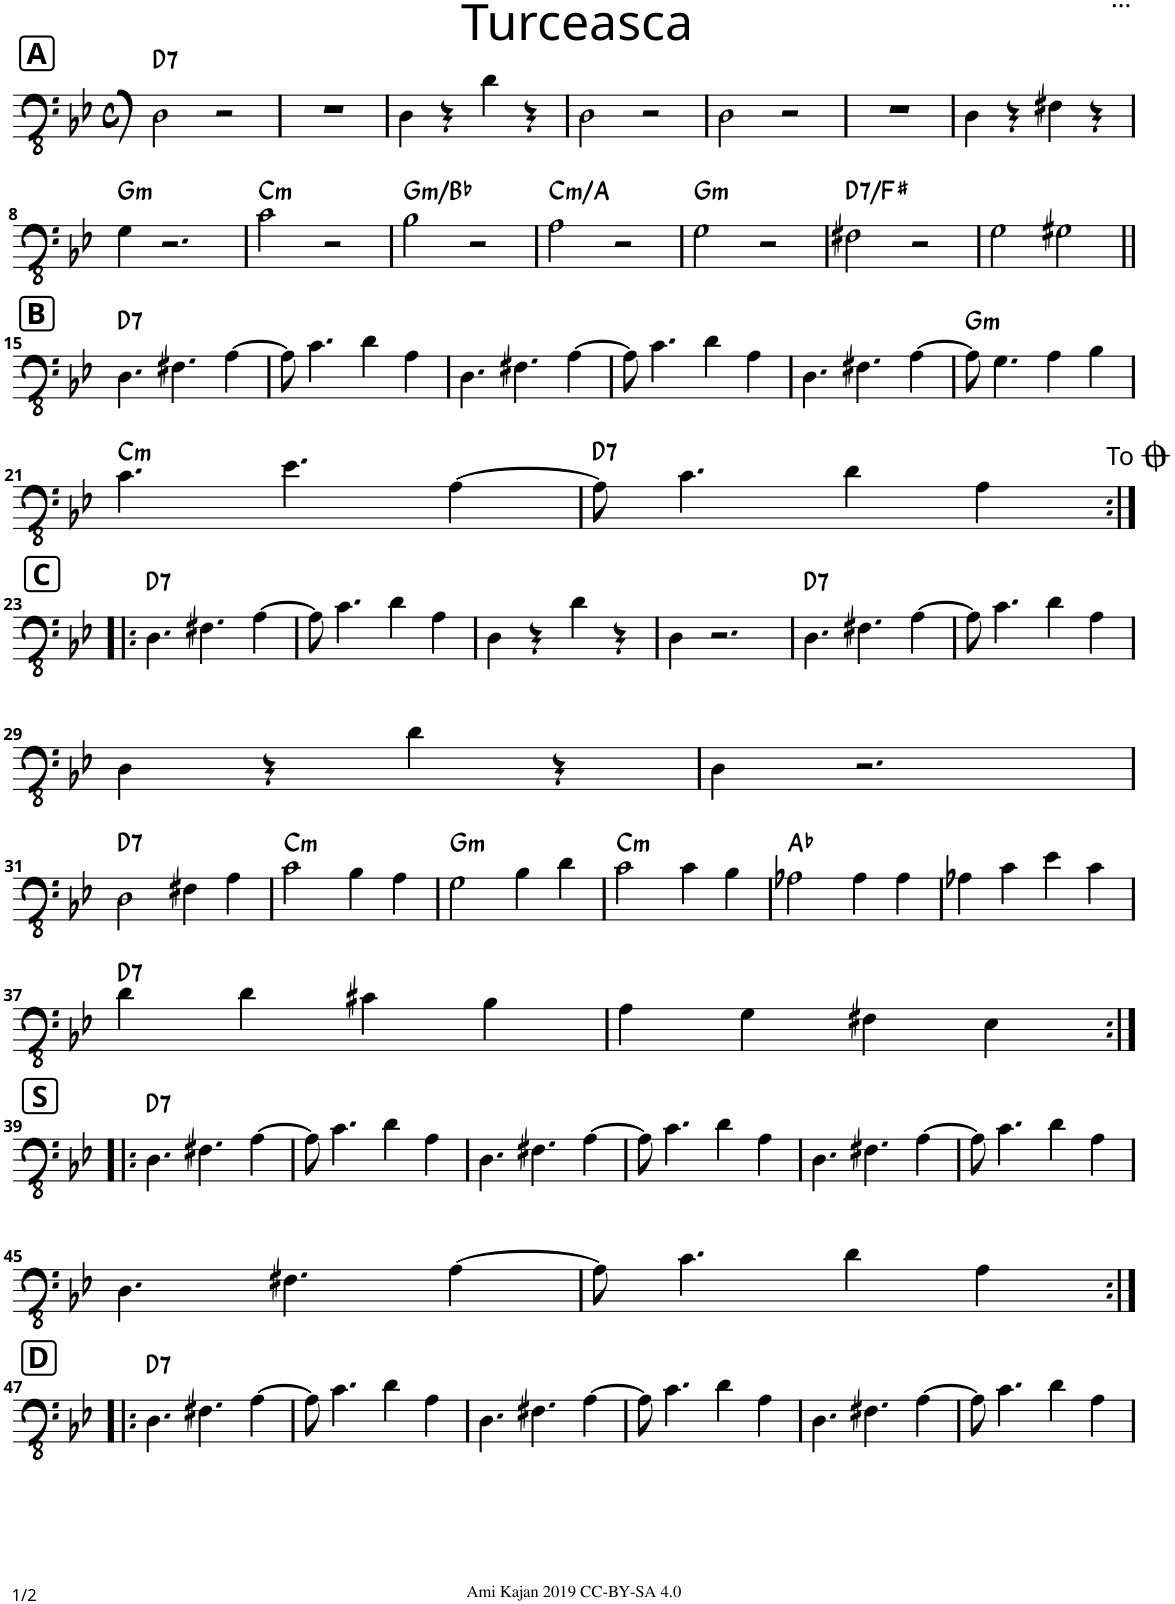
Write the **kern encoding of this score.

**kern	**harte
*part1	*part1
*staff1	*
*I"Piano	*
*I'Pno.	*
*clefFv4	*
*k[b-e-]	*
*M4/4	*
*met(c)	*
!!LO:REH:place=s1:a:B:cj:fs=14:t=A
=1	=1
!	!LO:H:kt=7
2DD\	D:7
2r	.
=2	=2
1r	.
=3	=3
4DD\	.
4r	.
4D\	.
4r	.
=4	=4
2DD\	.
2r	.
=5	=5
2DD\	.
2r	.
=6	=6
1r	.
=7	=7
4DD\	.
4r	.
4FF#X\	.
4r	.
!!LO:LB:g=z
=8	=8
!	!LO:H:kt=m
4GG\	G:min
2.r	.
=9	=9
!	!LO:H:kt=m
2C\	C:min
2r	.
=10	=10
!	!LO:H:kt=m
2BB-\	G:min/b3
2r	.
=11	=11
!	!LO:H:kt=m
2AA\	C:min/6
2r	.
=12	=12
!	!LO:H:kt=m
2GG\	G:min
2r	.
=13	=13
!	!LO:H:kt=7
2FF#X\	D:7/3
2r	.
=14	=14
2GG\	.
2GG#X\	.
!!LO:LB:g=z
!!LO:REH:place=s1:a:B:cj:fs=14:t=B
=15||	=15||
!	!LO:H:kt=7
4.DD\	D:7
4.FF#X\	.
[4AA\	.
=16	=16
8AA\]	.
4.C\	.
4D\	.
4AA\	.
=17	=17
4.DD\	.
4.FF#X\	.
[4AA\	.
=18	=18
8AA\]	.
4.C\	.
4D\	.
4AA\	.
=19	=19
4.DD\	.
4.FF#X\	.
[4AA\	.
=20	=20
!	!LO:H:kt=m
8AA\]	G:min
4.GG\	.
4AA\	.
4BB-\	.
!!LO:LB:g=z
=21	=21
!	!LO:H:kt=m
4.C\	C:min
4.E-\	.
[4AA\	.
=22	=22
8AA\]	D:7
4.C\	.
4D\	.
4AA\	.
!LO:TX:a:t=To <font size="28"/><font face="ScoreText"/>	!LO:H:kt=7
!!LO:LB:g=z
!!LO:REH:place=s1:a:B:cj:fs=14:t=C
=23:|!|:	=23:|!|:
!	!LO:H:kt=7
4.DD\	D:7
4.FF#X\	.
[4AA\	.
=24	=24
8AA\]	.
4.C\	.
4D\	.
4AA\	.
=25	=25
4DD\	.
4r	.
4D\	.
4r	.
=26	=26
4DD\	.
2.r	.
=27	=27
!	!LO:H:kt=7
4.DD\	D:7
4.FF#X\	.
[4AA\	.
=28	=28
8AA\]	.
4.C\	.
4D\	.
4AA\	.
!!LO:LB:g=z
=29	=29
4DD\	.
4r	.
4D\	.
4r	.
=30	=30
4DD\	.
2.r	.
!!LO:LB:g=z
=31	=31
!	!LO:H:kt=7
2DD\	D:7
4FF#X\	.
4AA\	.
=32	=32
!	!LO:H:kt=m
2C\	C:min
4BB-\	.
4AA\	.
=33	=33
!	!LO:H:kt=m
2GG\	G:min
4BB-\	.
4D\	.
=34	=34
!	!LO:H:kt=m
2C\	C:min
4C\	.
4BB-\	.
=35	=35
2AA-X\	Ab:maj
4AA-\	.
4AA-\	.
=36	=36
4AA-X\	.
4C\	.
4E-\	.
4C\	.
!!LO:LB:g=z
=37	=37
!	!LO:H:kt=7
4D\	D:7
4D\	.
4C#X\	.
4BB-\	.
=38	=38
4AA\	.
4GG\	.
4FF#X\	.
4EE-\	.
!!LO:LB:g=z
!!LO:REH:place=s1:a:B:cj:fs=14:t=S
=39:|!|:	=39:|!|:
!	!LO:H:kt=7
4.DD\	D:7
4.FF#X\	.
[4AA\	.
=40	=40
8AA\]	.
4.C\	.
4D\	.
4AA\	.
=41	=41
4.DD\	.
4.FF#X\	.
[4AA\	.
=42	=42
8AA\]	.
4.C\	.
4D\	.
4AA\	.
=43	=43
4.DD\	.
4.FF#X\	.
[4AA\	.
=44	=44
8AA\]	.
4.C\	.
4D\	.
4AA\	.
!!LO:LB:g=z
=45	=45
4.DD\	.
4.FF#X\	.
[4AA\	.
=46	=46
8AA\]	.
4.C\	.
4D\	.
4AA\	.
!!LO:LB:g=z
!!LO:REH:place=s1:a:B:cj:fs=14:t=D
=47:|!|:	=47:|!|:
!	!LO:H:kt=7
4.DD\	D:7
4.FF#X\	.
[4AA\	.
=48	=48
8AA\]	.
4.C\	.
4D\	.
4AA\	.
=49	=49
4.DD\	.
4.FF#X\	.
[4AA\	.
=50	=50
8AA\]	.
4.C\	.
4D\	.
4AA\	.
=51	=51
4.DD\	.
4.FF#X\	.
[4AA\	.
=52	=52
8AA\]	.
4.C\	.
4D\	.
4AA\	.
=	=
*-	*-
